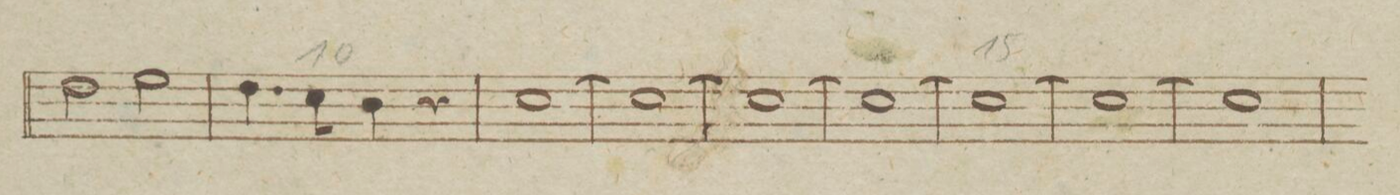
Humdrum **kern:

**kern	**dynam
*I"Corno Primo in Es.	*
*clefG2	*
*k[b-e-a-]	*
*met(c)	*
*M4/4	*
2f\	.
2g\	.
=10	=10
4.f\	.
8e-\	.
4d\	.
4r	.
=11	=11
[1e-	.
=12	=12
1e-_	.
=13	=13
1e-_	.
=14	=14
1e-_	.
=15	=15
1e-_	.
=16	=16
1e-_	.
=17	=17
1e-]	.
=18	=18
*-	*-
